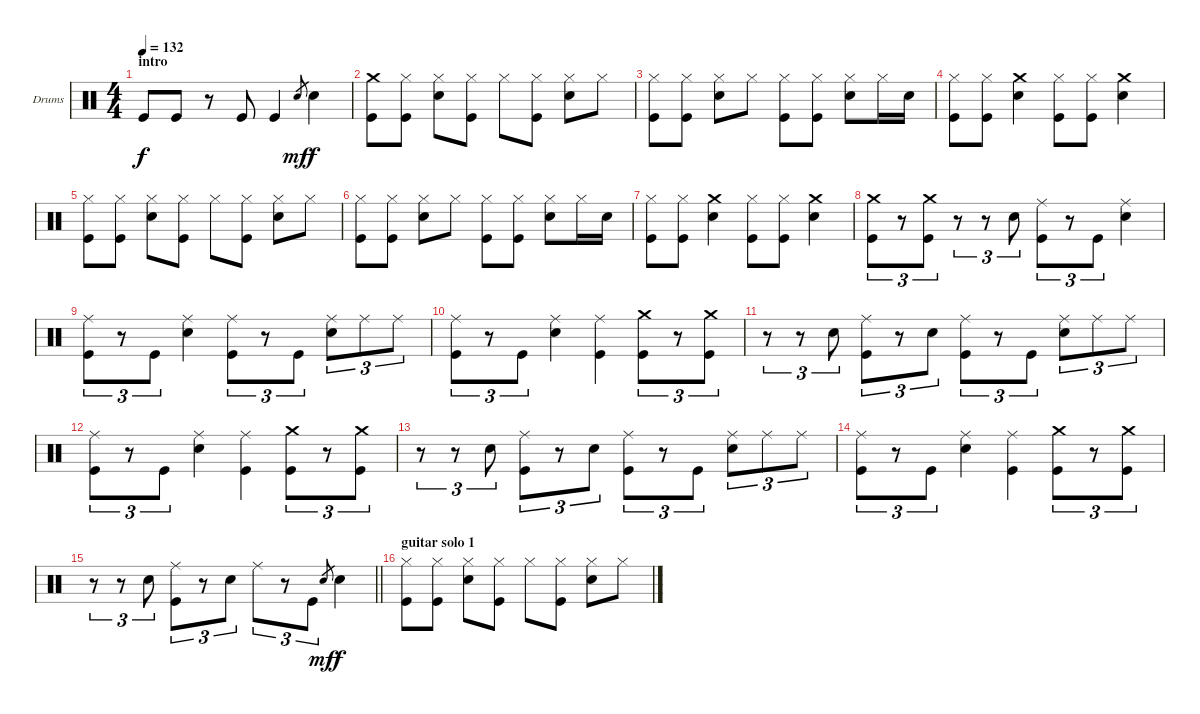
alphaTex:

\bracketExtendMode groupsimilarinstruments
\firstSystemTrackNameOrientation horizontal
\otherSystemsTrackNameOrientation horizontal
\track ("Drumkit" "Drums") {multiBarRest instrument percussion}
\staff {score}
\articulation defaults
\ts (4 4)
\section ("" "intro")
\tempo 132
\clef neutral
\ks c "Kick (hit)".8{dy f} "Kick (hit)".8
r.8 "Kick (hit)".8 "Kick (hit)".4 "Snare (hit) 2".8{gr dy mf} "Snare (hit) 2".4{dy f} |
("Crash medium (hit)" "Kick (hit)").8 ("Hi-Hat (closed)" "Kick (hit)").8 ("Hi-Hat (closed)" "Snare (hit) 2").8 ("Hi-Hat (closed)" "Kick (hit)").8 "Hi-Hat (closed)".8 ("Hi-Hat (closed)" "Kick (hit)").8 ("Hi-Hat (closed)" "Snare (hit) 2").8 "Hi-Hat (closed)".8 |
("Hi-Hat (closed)" "Kick (hit)").8 ("Hi-Hat (closed)" "Kick (hit)").8 ("Hi-Hat (closed)" "Snare (hit) 2").8 "Hi-Hat (closed)".8 ("Hi-Hat (closed)" "Kick (hit)").8 ("Hi-Hat (closed)" "Kick (hit)").8 ("Hi-Hat (closed)" "Snare (hit) 2").8 "Hi-Hat (closed)".16 "Snare (hit) 2".16 |
("Hi-Hat (closed)" "Kick (hit)").8 ("Hi-Hat (closed)" "Kick (hit)").8 ("Crash medium (hit)" "Snare (hit) 2").4 ("Hi-Hat (closed)" "Kick (hit)").8 ("Hi-Hat (closed)" "Kick (hit)").8 ("Crash medium (hit)" "Snare (hit) 2").4 |
("Hi-Hat (closed)" "Kick (hit)").8 ("Hi-Hat (closed)" "Kick (hit)").8 ("Hi-Hat (closed)" "Snare (hit) 2").8 ("Hi-Hat (closed)" "Kick (hit)").8 "Hi-Hat (closed)".8 ("Hi-Hat (closed)" "Kick (hit)").8 ("Hi-Hat (closed)" "Snare (hit) 2").8 "Hi-Hat (closed)".8 |
("Hi-Hat (closed)" "Kick (hit)").8 ("Hi-Hat (closed)" "Kick (hit)").8 ("Hi-Hat (closed)" "Snare (hit) 2").8 "Hi-Hat (closed)".8 ("Hi-Hat (closed)" "Kick (hit)").8 ("Hi-Hat (closed)" "Kick (hit)").8 ("Hi-Hat (closed)" "Snare (hit) 2").8 "Hi-Hat (closed)".16 "Snare (hit) 2".16 |
("Hi-Hat (closed)" "Kick (hit)").8 ("Hi-Hat (closed)" "Kick (hit)").8 ("Crash medium (hit)" "Snare (hit) 2").4 ("Hi-Hat (closed)" "Kick (hit)").8 ("Hi-Hat (closed)" "Kick (hit)").8 ("Crash medium (hit)" "Snare (hit) 2").4 |
("Crash medium (hit)" "Kick (hit)").8{tu (3 2)} r.8{tu (3 2)} ("Kick (hit)" "Crash medium (hit)").8{tu (3 2)} r.8{tu (3 2)} r.8{tu (3 2)} "Snare (hit) 2".8{tu (3 2)} ("Ride (middle)" "Kick (hit)").8{tu (3 2)} r.8{tu (3 2)} "Kick (hit)".8{tu (3 2)} ("Snare (hit) 2" "Ride (middle)").4 |
("Ride (middle)" "Kick (hit)").8{tu (3 2)} r.8{tu (3 2)} "Kick (hit)".8{tu (3 2)} ("Snare (hit) 2" "Ride (middle)").4 ("Ride (middle)" "Kick (hit)").8{tu (3 2)} r.8{tu (3 2)} "Kick (hit)".8{tu (3 2)} ("Snare (hit) 2" "Ride (middle)").8{tu (3 2)} "Ride (middle)".8{tu (3 2)} "Ride (middle)".8{tu (3 2)} |
("Ride (middle)" "Kick (hit)").8{tu (3 2)} r.8{tu (3 2)} "Kick (hit)".8{tu (3 2)} ("Snare (hit) 2" "Ride (middle)").4 ("Ride (middle)" "Kick (hit)").4 ("Crash medium (hit)" "Kick (hit)").8{tu (3 2)} r.8{tu (3 2)} ("Crash medium (hit)" "Kick (hit)").8{tu (3 2)} |
r.8{tu (3 2)} r.8{tu (3 2)} "Snare (hit) 2".8{tu (3 2)} ("Ride (middle)" "Kick (hit)").8{tu (3 2)} r.8{tu (3 2)} "Snare (hit) 2".8{tu (3 2)} ("Kick (hit)" "Ride (middle)").8{tu (3 2)} r.8{tu (3 2)} "Kick (hit)".8{tu (3 2)} ("Ride (middle)" "Snare (hit) 2").8{tu (3 2)} "Ride (middle)".8{tu (3 2)} "Ride (middle)".8{tu (3 2)} |
("Ride (middle)" "Kick (hit)").8{tu (3 2)} r.8{tu (3 2)} "Kick (hit)".8{tu (3 2)} ("Snare (hit) 2" "Ride (middle)").4 ("Ride (middle)" "Kick (hit)").4 ("Crash medium (hit)" "Kick (hit)").8{tu (3 2)} r.8{tu (3 2)} ("Kick (hit)" "Crash medium (hit)").8{tu (3 2)} |
r.8{tu (3 2)} r.8{tu (3 2)} "Snare (hit) 2".8{tu (3 2)} ("Kick (hit)" "Ride (middle)").8{tu (3 2)} r.8{tu (3 2)} "Snare (hit) 2".8{tu (3 2)} ("Kick (hit)" "Ride (middle)").8{tu (3 2)} r.8{tu (3 2)} "Kick (hit)".8{tu (3 2)} ("Snare (hit) 2" "Ride (middle)").8{tu (3 2)} "Ride (middle)".8{tu (3 2)} "Ride (middle)".8{tu (3 2)} |
("Ride (middle)" "Kick (hit)").8{tu (3 2)} r.8{tu (3 2)} "Kick (hit)".8{tu (3 2)} ("Snare (hit) 2" "Ride (middle)").4 ("Ride (middle)" "Kick (hit)").4 ("Crash medium (hit)" "Kick (hit)").8{tu (3 2)} r.8{tu (3 2)} ("Kick (hit)" "Crash medium (hit)").8{tu (3 2)} |
\barLineRight lightlight
r.8{tu (3 2)} r.8{tu (3 2)} "Snare (hit) 2".8{tu (3 2)} ("Ride (middle)" "Kick (hit)").8{tu (3 2)} r.8{tu (3 2)} "Snare (hit) 2".8{tu (3 2)} "Ride (middle)".8{tu (3 2)} r.8{tu (3 2)} "Kick (hit)".8{tu (3 2)} "Snare (hit) 2".8{gr dy mf} "Snare (hit) 2".4{dy f} |
\section ("" "guitar solo 1")
("Hi-Hat (closed)" "Kick (hit)").8 ("Hi-Hat (closed)" "Kick (hit)").8 ("Hi-Hat (closed)" "Snare (hit) 2").8 ("Hi-Hat (closed)" "Kick (hit)").8 "Hi-Hat (closed)".8 ("Hi-Hat (closed)" "Kick (hit)").8 ("Hi-Hat (closed)" "Snare (hit) 2").8 "Hi-Hat (closed)".8
